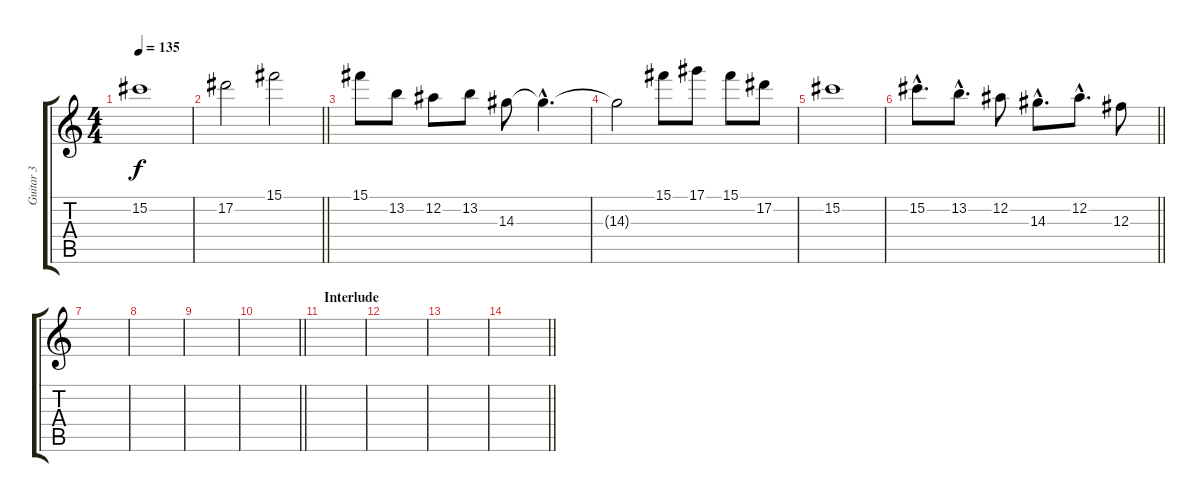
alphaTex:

\track ("Guitar 3" "Guitar 3") {instrument distortionguitar}
\staff {score tabs}
\tuning (Eb4 Bb3 Gb3 Db3 Ab2 Db2) {hide}
\ts (4 4)
\tempo 135
\clef g2
\ks c
15.2.1{dy f} |
\barLineRight lightlight
17.2.2 15.1.2 |
15.1.8 13.2.8 12.2.8 13.2.8 14.3.8 14.3{hac t}.4{d} |
14.3{t}.2 15.1.8 17.1.8 15.1.8 17.2.8 |
15.2.1 |
\barLineRight lightlight
15.2{hac}.8{d} 13.2{hac}.8{d} 12.2.8 14.3{hac}.8{d} 12.2{hac}.8{d} 12.3.8 |
|
|
|
\barLineRight lightlight
|
\section ("" "Interlude")
|
|
|
\barLineRight lightlight
